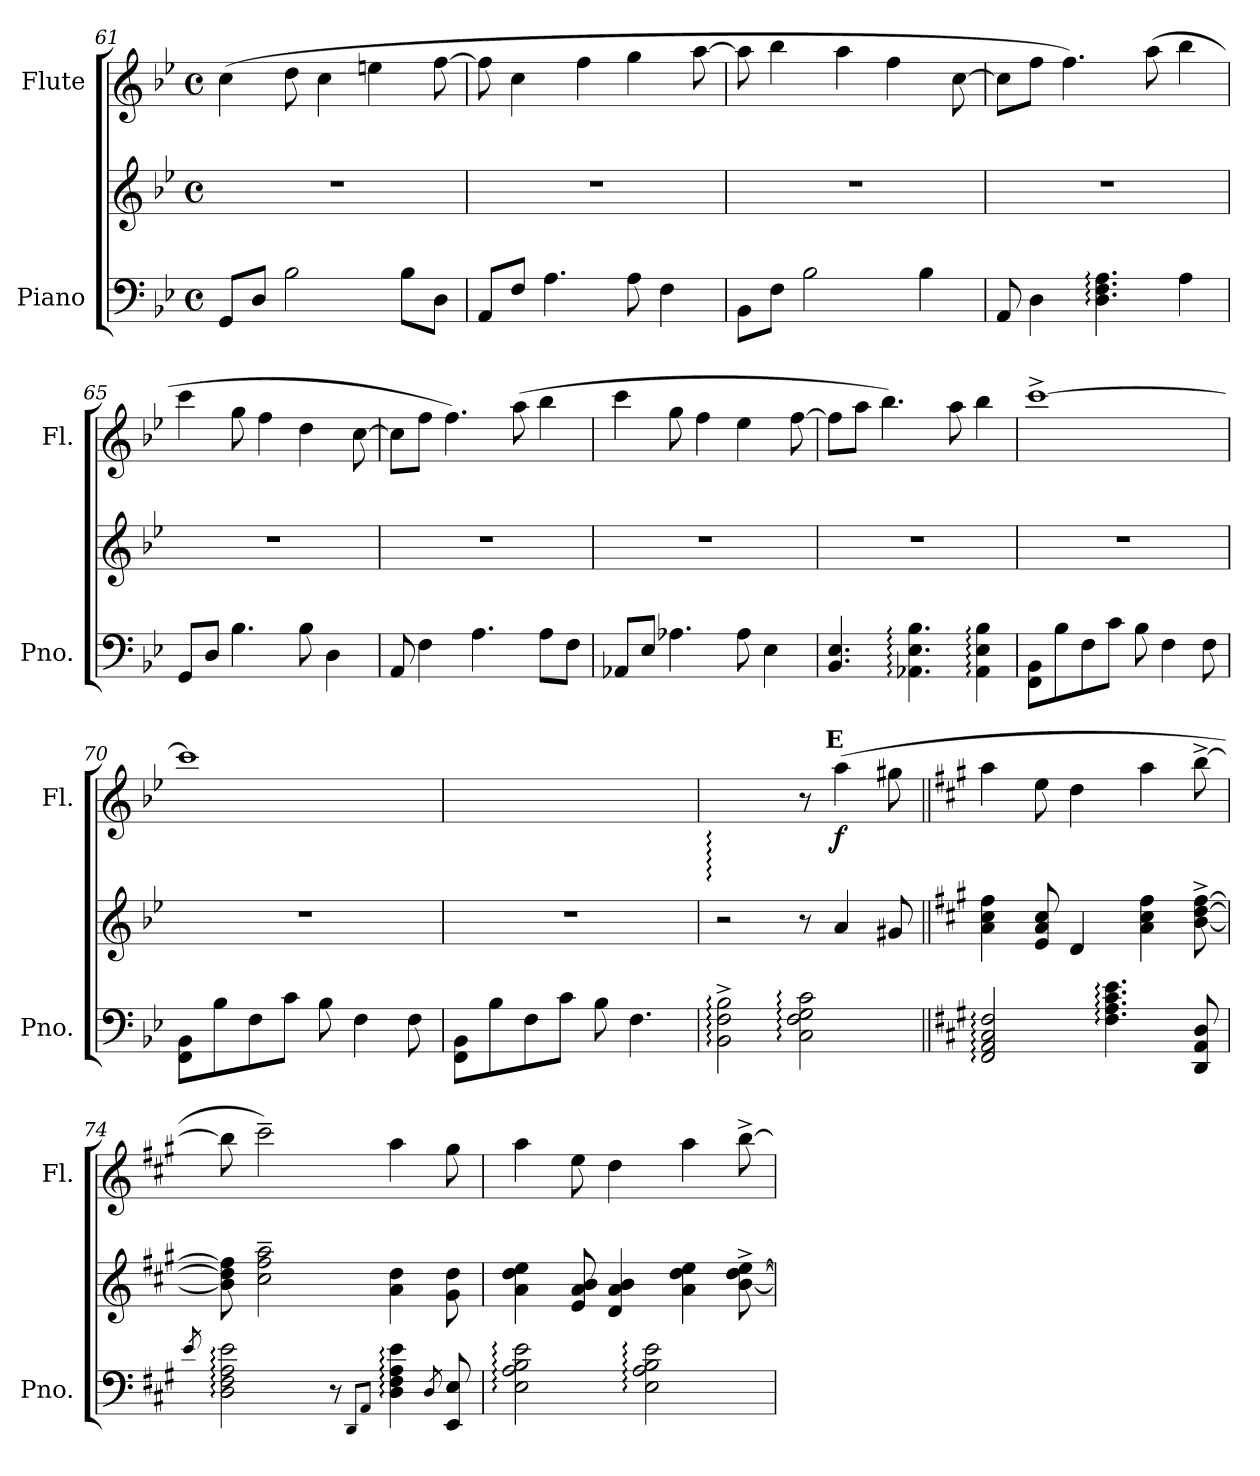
**kern	**kern	**kern	**dynam
*part2	*part2	*part1	*part1
*staff3	*staff2	*staff1	*staff1
*I"Piano	*	*I"Flute	*
*I'Pno.	*	*I'Fl.	*
*clefF4	*clefG2	*clefG2	*
*k[b-e-]	*k[b-e-]	*k[b-e-]	*
*B-:	*B-:	*B-:	*
*M4/4	*M4/4	*M4/4	*
*met(c)	*met(c)	*met(c)	*
=61	=61	=61	=61
8GGi/L	1r	(4cci\	.
8Di/J	.	.	.
2B-i\	.	8ddi\	.
.	.	4cci\	.
.	.	4eeni\	.
8B-i\L	.	.	.
8Di\J	.	[8ffi\	.
=62	=62	=62	=62
8AAi/L	1r	8ffi\]	.
8Fi/J	.	4cci\	.
4.Ai\	.	.	.
.	.	4ffi\	.
8Ai\	.	4ggi\	.
4Fi\	.	.	.
.	.	[8aai\	.
!!LO:PB:g=z
=63	=63	=63	=63
8BB-i\L	1r	8aai\]	.
8Fi\J	.	4bb-i\	.
2B-i\	.	.	.
.	.	4aai\	.
.	.	4ffi\	.
4B-i\	.	.	.
.	.	[8cci\	.
=64	=64	=64	=64
8AAi/	1r	8cci\L]	.
4Di\	.	8ffi\J	.
.	.	4.ffi\)	.
4.Di\: 4.Fi: 4.Ai:	.	.	.
.	.	(8aai\	.
4Ai\	.	4bb-i\	.
=65	=65	=65	=65
8GGi/L	1r	4ccci\	.
8Di/J	.	.	.
4.B-i\	.	8ggi\	.
.	.	4ffi\	.
8B-i\	.	4ddi\	.
4Di\	.	.	.
.	.	[8cci\	.
=66	=66	=66	=66
8AAi/	1r	8cci\L]	.
4Fi\	.	8ffi\J	.
.	.	4.ffi\)	.
4.Ai\	.	.	.
.	.	(8aai\	.
8Ai\L	.	4bb-i\	.
8Fi\J	.	.	.
=67	=67	=67	=67
8AA-Xi/L	1r	4ccci\	.
8E-i/J	.	.	.
4.A-Xi\	.	8ggi\	.
.	.	4ffi\	.
8A-i\	.	4ee-i\	.
4E-i\	.	.	.
.	.	[8ffi\	.
!!LO:LB:g=z
=68	=68	=68	=68
4.BB-i/ 4.E-i	1r	8ffi\L]	.
.	.	8aai\J	.
.	.	4.bb-i\)	.
4.AA-Xi\: 4.E-i: 4.B-i:	.	.	.
.	.	8aai\	.
4AA-i\: 4E-i: 4B-i:	.	4bb-i\	.
=69	=69	=69	=69
8FFi\ 8BB-iL	1r	[1ccc^i	.
8B-i\	.	.	.
8Fi\	.	.	.
8ci\J	.	.	.
8B-i\	.	.	.
4Fi\	.	.	.
8Fi\	.	.	.
=70	=70	=70	=70
8FFi\ 8BB-iL	1r	1ccci]	.
8B-i\	.	.	.
8Fi\	.	.	.
8ci\J	.	.	.
8B-i\	.	.	.
4Fi\	.	.	.
8Fi\	.	.	.
=71	=71	=71	=71
8FFi\ 8BB-iL	1r	8FFi/yy 8BB-iyyL	.
8B-i\	.	8B-i/yy	.
8Fi\	.	8Fi/yy	.
8ci\J	.	8ci/Jyy	.
8B-i\	.	8B-i/yy	.
4.Fi\	.	4.Fi/yy	.
=72	=72	=72	=72
2BB-i\:^ 2Fi:^ 2B-i:^	2r	2BB-i/yy:^ 2Fiyy:^ 2B-iyy:^	.
2Ci\: 2Fi: 2Gi: 2ci:	8r	8r	.
!	!	!LO:TX:a:B:cj:t=E	!
.	4ai/	(4aai\	f
.	8g#Xi/	8gg#Xi\	.
!!LO:LB:g=z
=73||	=73||	=73||	=73||
*k[f#c#g#]	*k[f#c#g#]	*k[f#c#g#]	*
*A:	*A:	*A:	*
2FF#i/: 2AAi: 2C#i: 2F#i:	4ai\ 4cc#i 4ff#i	4aai\	.
.	8ei/ 8ai 8cc#i	8eei\	.
.	4di/	4ddi\	.
4.F#i\: 4.Ai: 4.c#i: 4.ei:	.	.	.
.	4ai\ 4cc#i 4ff#i	4aai\	.
8DDi/ 8AAi 8Di	[8bi\^ [8ddi^ [8ff#i^	[8bb^i\	.
=74	=74	=74	=74
8qei/	.	.	.
2Di\: 2F#i: 2Ai: 2ei:	8bi\] 8ddi] 8ff#i]	8bbi\]	.
.	2cc#i\~ 2ff#i~ 2aai~	2ccc#~i\)	.
8r	.	.	.
8qDDi/L	.	.	.
8qAAi/J	.	.	.
4Di\: 4F#i: 4Ai: 4ei:	4ai\ 4ddi	4aai\	.
8qDi/	.	.	.
8EEi/ 8Ei	8g#i\ 8ddi	8gg#i\	.
=75	=75	=75	=75
2Ei\: 2Ai: 2Bi: 2ei:	4ai\ 4ddi 4eei	4aai\	.
.	8ei/ 8ai 8bi	8eei\	.
.	4di/ 4ai 4bi	4ddi\	.
2Ei\: 2Ai: 2Bi: 2ei:	.	.	.
.	4ai\ 4ddi 4eei	4aai\	.
.	[8bi\^ [8ddi^ [8eei^	[8bb^i\	.
=	=	=	=
*-	*-	*-	*-
